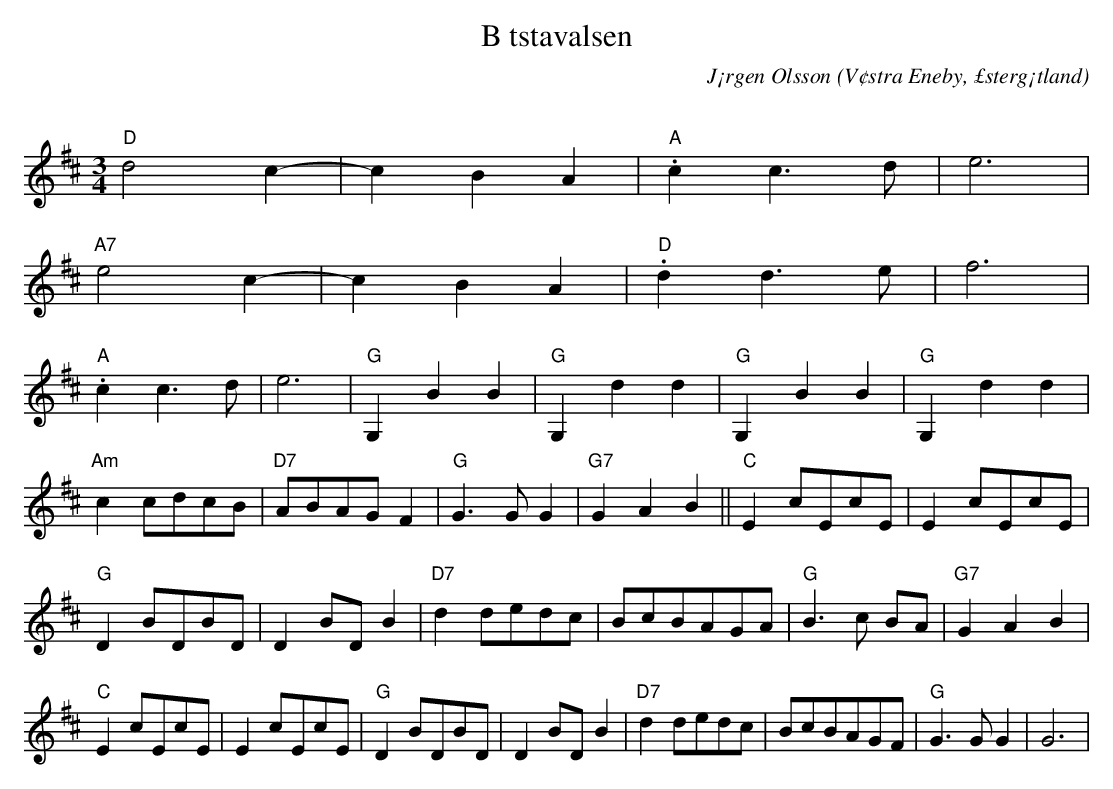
X:1
T:B tstavalsen
C:J¡rgen Olsson
O:V¢stra Eneby, £sterg¡tland
Q:140
M:3/4
L:1/8
K:D
"D"d4 c2-|c2B2A2 |"A".c2 c3 d|e6 |
"A7" e4 c2-|c2B2A2 |"D".d2 d3 e|f6 |
 "A".c2 c3 d|e6  |"G"G,2B2B2|"G"G,2d2d2 |"G"G,2B2B2|"G"G,2d2d2 |
"Am" c2 cdcB| "D7" ABAGF2 | "G" G3 G G2 |"G7" G2A2B2||"C"E2 cEcE |E2 cEcE|
"G" D2 BDBD |D2 BD B2 |"D7"d2 dedc| BcBAGA|"G"B3 c BA|"G7" G2A2B2|
"C"E2 cEcE |E2 cEcE|"G" D2 BDBD |D2 BD B2 |"D7"d2 dedc| BcBAGF|"G" G3 G G2| G6 |
